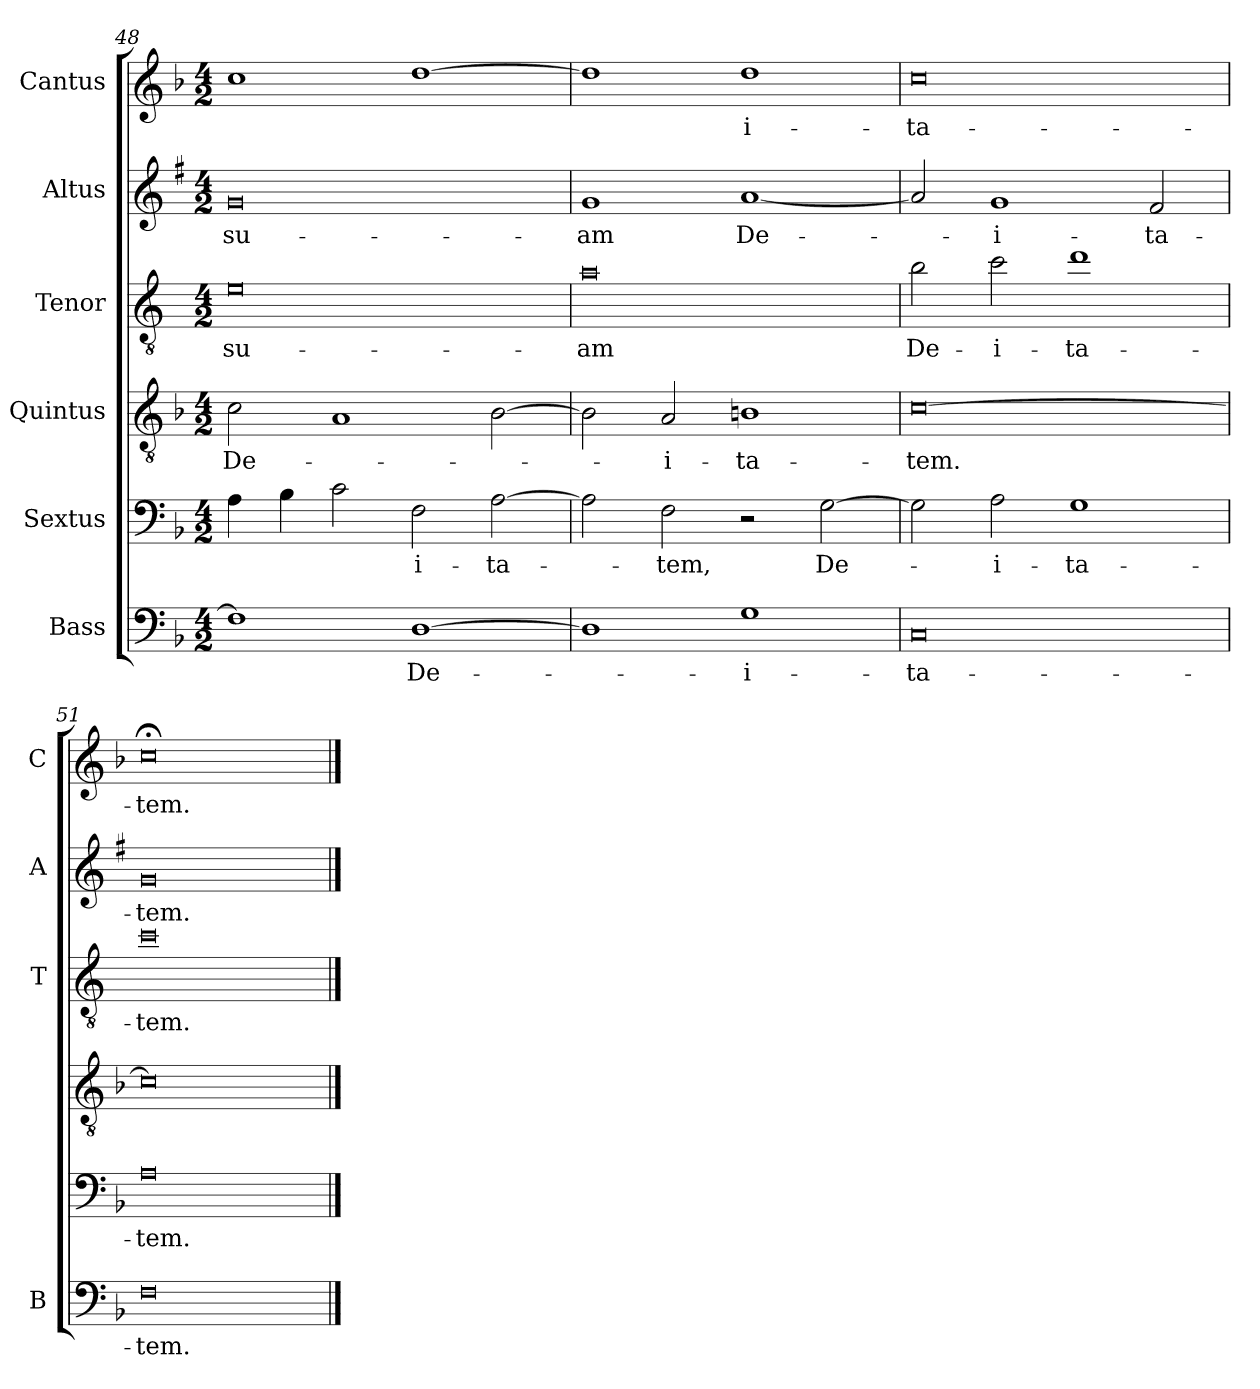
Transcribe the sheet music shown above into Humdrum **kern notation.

**kern	**text	**kern	**text	**kern	**text	**kern	**text	**kern	**text	**kern	**text
*part6	*part6	*part5	*part5	*part4	*part4	*part3	*part3	*part2	*part2	*part1	*part1
*staff6	*staff6	*staff5	*staff5	*staff4	*staff4	*staff3	*staff3	*staff2	*staff2	*staff1	*staff1
*I"Bass	*	*I"Sextus	*	*I"Quintus	*	*I"Tenor	*	*I"Altus	*	*I"Cantus	*
*I'B	*	*	*	*	*	*I'T	*	*I'A	*	*I'C	*
*clefF4	*	*clefF4	*	*clefGv2	*	*clefGv2	*	*clefG2	*	*clefG2	*
*	*	*	*	*	*	*ITrd4c7	*	*ITrd1c2	*	*	*
*k[b-]	*	*k[b-]	*	*k[b-]	*	*k[b-]	*	*k[b-]	*	*k[b-]	*
*F:	*	*F:	*	*F:	*	*F:	*	*F:	*	*F:	*
*M4/2	*	*M4/2	*	*M4/2	*	*M4/2	*	*M4/2	*	*M4/2	*
=48	=48	=48	=48	=48	=48	=48	=48	=48	=48	=48	=48
!	!	!	!	!	!LO:LY:b	!	!LO:LY:b	!	!LO:LY:b	!	!
1F]	.	4A\	.	2c\	De-	0A	su-	0f	su-	1cc	.
.	.	4B-\	.	.	.	.	.	.	.	.	.
.	.	2c\	.	1A	.	.	.	.	.	.	.
!	!LO:LY:b	!	!LO:LY:b	!	!	!	!	!	!	!	!
[1D	De-	2F\	-i-	.	.	.	.	.	.	[1dd	.
!	!	!	!LO:LY:b	!	!	!	!	!	!	!	!
.	.	[2A\	-ta-	[2B-\	.	.	.	.	.	.	.
=49	=49	=49	=49	=49	=49	=49	=49	=49	=49	=49	=49
!	!	!	!	!	!	!	!LO:LY:b	!	!LO:LY:b	!	!
1D]	.	2A\]	.	2B-\]	.	0d	-am	1f	-am	1dd]	.
!	!	!	!LO:LY:b	!	!LO:LY:b	!	!	!	!	!	!
.	.	2F\	-tem,	2A/	-i-	.	.	.	.	.	.
!	!LO:LY:b	!	!	!	!LO:LY:b	!	!	!	!LO:LY:b	!	!LO:LY:b
1G	-i-	2r	.	1Bn	-ta-	.	.	[1g	De-	1dd	-i-
!	!	!	!LO:LY:b	!	!	!	!	!	!	!	!
.	.	[2G\	De-	.	.	.	.	.	.	.	.
=50	=50	=50	=50	=50	=50	=50	=50	=50	=50	=50	=50
!	!LO:LY:b	!	!	!	!LO:LY:b	!	!LO:LY:b	!	!	!	!LO:LY:b
0C	-ta-	2G\]	.	[0c	-tem.	2e\	De-	2g/]	.	0cc	-ta-
!	!	!	!LO:LY:b	!	!	!	!LO:LY:b	!	!LO:LY:b	!	!
.	.	2A\	-i-	.	.	2f\	-i-	1f	-i-	.	.
!	!	!	!LO:LY:b	!	!	!	!LO:LY:b	!	!	!	!
.	.	1G	-ta-	.	.	1g	-ta-	.	.	.	.
!	!	!	!	!	!	!	!	!	!LO:LY:b	!	!
.	.	.	.	.	.	.	.	2e/	-ta-	.	.
=51	=51	=51	=51	=51	=51	=51	=51	=51	=51	=51	=51
!	!LO:LY:b	!	!LO:LY:b	!	!	!	!LO:LY:b	!	!LO:LY:b	!	!LO:LY:b
0F	-tem.	0A	-tem.	0c]	.	0f	-tem.	0f	-tem.	0cc;<	-tem.
==	==	==	==	==	==	==	==	==	==	==	==
*-	*-	*-	*-	*-	*-	*-	*-	*-	*-	*-	*-
